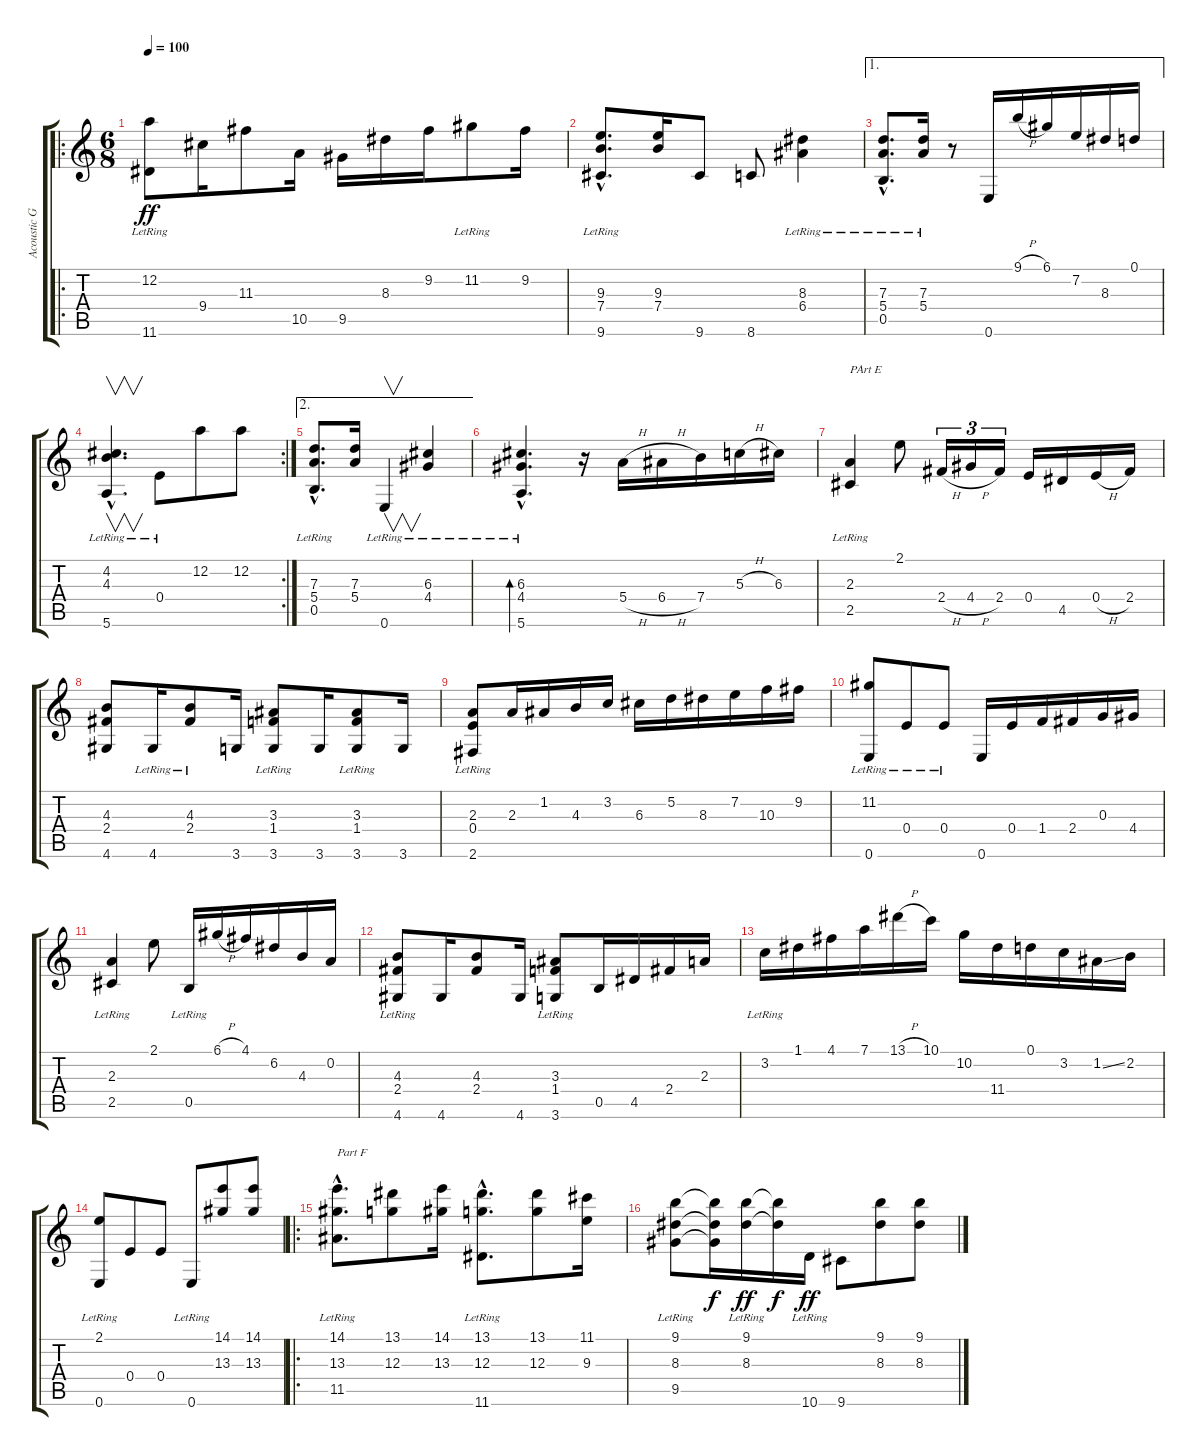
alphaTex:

\track ("Acoustic Guitar" "Acoustic G") {instrument acousticguitarsteel}
\staff {score tabs}
\tuning (D4 A3 G3 E3 B2 E2) {hide}
\ro
\ts (6 8)
\tempo 100
\clef g2
\ks c
(12.2{lr} 11.6{lr}).8{dy ff} 9.4.16 11.3.8 10.5.16 9.5.16 8.3.16 9.2.16 11.2{lr}.8 9.2.16 |
(9.3{hac lr} 7.4{hac lr} 9.6{hac lr}).8{d} (9.3 7.4).16 9.6.8 8.6.8 (8.3{lr} 6.4{lr}).4 |
\ae 1
(7.3{hac} 5.4{hac} 0.5{hac lr}).8{d} (7.3{lr} 5.4{lr}).16 r.8 0.6.16 9.1{h}.16 6.1.16 7.2.16 8.3.16 0.1.16 |
\rc 2
(4.2{hac lr} 4.3{hac lr} 5.6{hac lr}).4{v d} 0.4{lr}.8 12.2.8 12.2.8 |
\ae 2
(7.3{hac} 5.4{hac} 0.5{hac lr}).8{d} (7.3 5.4).16 0.6{lr}.4{v} (6.3 4.4{lr}).4 |
(6.3{hac} 4.4{hac} 5.6{hac lr}).4{d bd 240} r.16 5.4{h}.16 6.4{h}.16 7.4.16 5.3{h}.16 6.3.16 |
(2.3{lr} 2.5{lr}).4{txt "PArt E"} 2.1.8 2.4{h}.16{tu (3 2)} 4.4{h}.16{tu (3 2)} 2.4.16{tu (3 2)} 0.4.16 4.5.16 0.4{h}.16 2.4.16 |
(4.3 2.4 4.6).8 4.6{lr}.16 (4.3 2.4{lr}).8 3.6.16 (3.3 1.4 3.6{lr}).8 3.6.16 (3.3 1.4{lr} 3.6{lr}).8 3.6.16 |
(2.3 0.4 2.6{lr}).8 2.3.16 1.2.16 4.3.16 3.2.16 6.3.16 5.2.16 8.3.16 7.2.16 10.3.16 9.2.16 |
(11.2 0.6{lr}).8 0.4{lr}.8 0.4{lr}.8 0.6.16 0.4.16 1.4.16 2.4.16 0.3.16 4.4.16 |
(2.3 2.5{lr}).4 2.1.8 0.5{lr}.16 6.1{h}.16 4.1.16 6.2.16 4.3.16 0.2.16 |
(4.3 2.4 4.6{lr}).8 4.6.16 (4.3 2.4).8 4.6.16 (3.3 1.4{lr} 3.6{lr}).8 0.5.16 4.5.16 2.4.16 2.3.16 |
3.2{lr}.16 1.1.16 4.1.16 7.1.16 13.1{h}.16 10.1.16 10.2.16 11.4.16 0.1.16 3.2.16 1.2{ss}.16 2.2.16 |
(2.1 0.6{lr}).8 0.4.8 0.4.8 0.6{lr}.8 (14.1 13.3).8 (14.1 13.3).8 |
\ro
(14.1{hac} 13.3{hac} 11.5{hac lr}).8{d txt "Part F"} (13.1 12.3).8 (14.1 13.3).16 (13.1{hac} 12.3{hac} 11.6{hac lr}).8{d} (13.1 12.3).8 (11.1 9.3).16 |
(9.1 8.3 9.5{lr}).8 (9.1{t} 8.3{t} 9.5{t}).16{dy f} (9.1 8.3{lr}).16{dy ff} (9.1{t} 8.3{t}).16{dy f} 10.6{lr}.16{dy ff} 9.6.8 (9.1 8.3).8 (9.1 8.3).8
